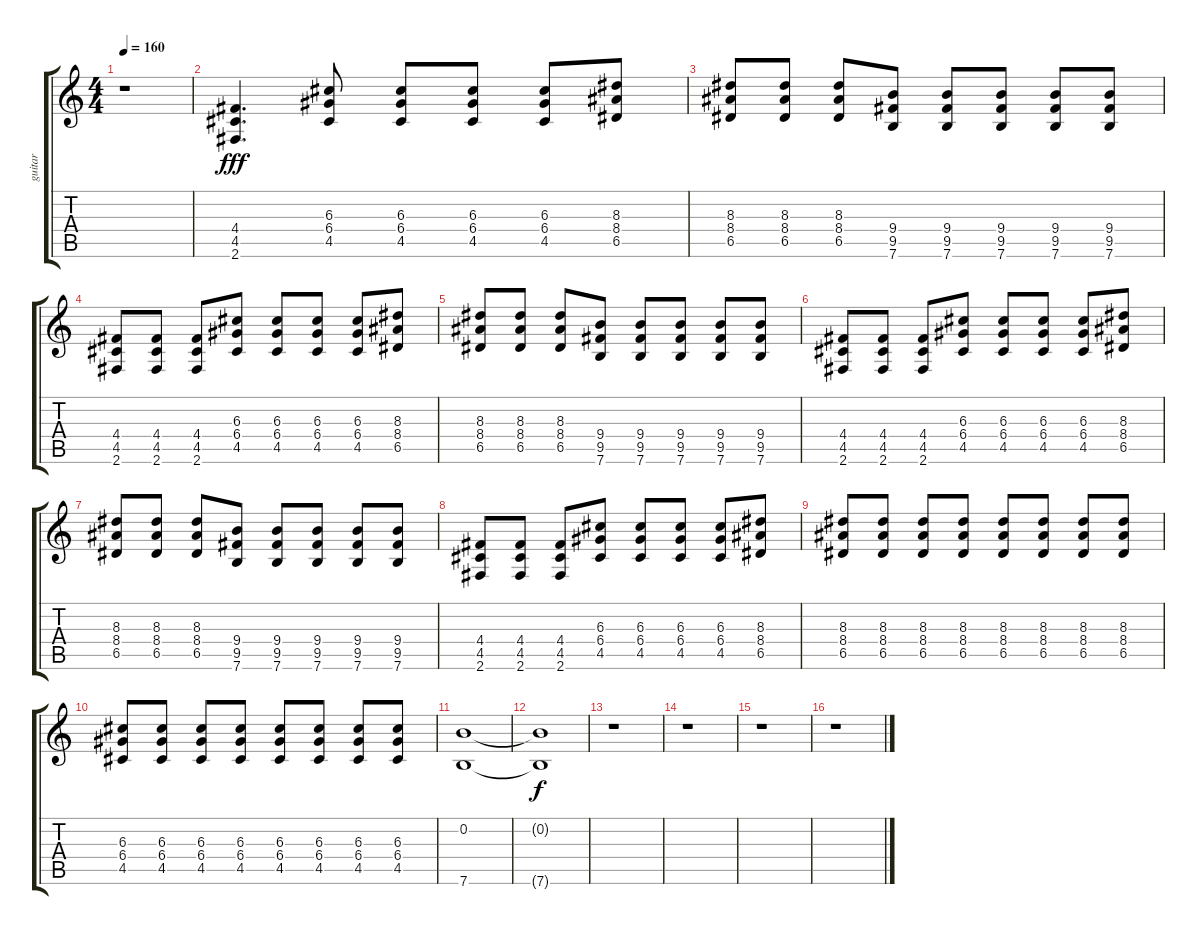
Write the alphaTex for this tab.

\track ("guitar" "guitar") {instrument overdrivenguitar}
\staff {score tabs}
\tuning (E4 B3 G3 D3 A2 E2) {hide}
\ts (4 4)
\tempo 160
\clef g2
\ks c
r.1{dy fff} |
(4.4 4.5 2.6).4{d} (6.3 6.4 4.5).8 (6.3 6.4 4.5).8 (6.3 6.4 4.5).8 (6.3 6.4 4.5).8 (8.3 8.4 6.5).8 |
(8.3 8.4 6.5).8 (8.3 8.4 6.5).8 (8.3 8.4 6.5).8 (9.4 9.5 7.6).8 (9.4 9.5 7.6).8 (9.4 9.5 7.6).8 (9.4 9.5 7.6).8 (9.4 9.5 7.6).8 |
(4.4 4.5 2.6).8 (4.4 4.5 2.6).8 (4.4 4.5 2.6).8 (6.3 6.4 4.5).8 (6.3 6.4 4.5).8 (6.3 6.4 4.5).8 (6.3 6.4 4.5).8 (8.3 8.4 6.5).8 |
(8.3 8.4 6.5).8 (8.3 8.4 6.5).8 (8.3 8.4 6.5).8 (9.4 9.5 7.6).8 (9.4 9.5 7.6).8 (9.4 9.5 7.6).8 (9.4 9.5 7.6).8 (9.4 9.5 7.6).8 |
(4.4 4.5 2.6).8 (4.4 4.5 2.6).8 (4.4 4.5 2.6).8 (6.3 6.4 4.5).8 (6.3 6.4 4.5).8 (6.3 6.4 4.5).8 (6.3 6.4 4.5).8 (8.3 8.4 6.5).8 |
(8.3 8.4 6.5).8 (8.3 8.4 6.5).8 (8.3 8.4 6.5).8 (9.4 9.5 7.6).8 (9.4 9.5 7.6).8 (9.4 9.5 7.6).8 (9.4 9.5 7.6).8 (9.4 9.5 7.6).8 |
(4.4 4.5 2.6).8 (4.4 4.5 2.6).8 (4.4 4.5 2.6).8 (6.3 6.4 4.5).8 (6.3 6.4 4.5).8 (6.3 6.4 4.5).8 (6.3 6.4 4.5).8 (8.3 8.4 6.5).8 |
(8.3 8.4 6.5).8 (8.3 8.4 6.5).8 (8.3 8.4 6.5).8 (8.3 8.4 6.5).8 (8.3 8.4 6.5).8 (8.3 8.4 6.5).8 (8.3 8.4 6.5).8 (8.3 8.4 6.5).8 |
(6.3 6.4 4.5).8 (6.3 6.4 4.5).8 (6.3 6.4 4.5).8 (6.3 6.4 4.5).8 (6.3 6.4 4.5).8 (6.3 6.4 4.5).8 (6.3 6.4 4.5).8 (6.3 6.4 4.5).8 |
(0.2 7.6).1 |
(0.2{t} 7.6{t}).1{dy f} |
r.1 |
r.1 |
r.1 |
r.1
